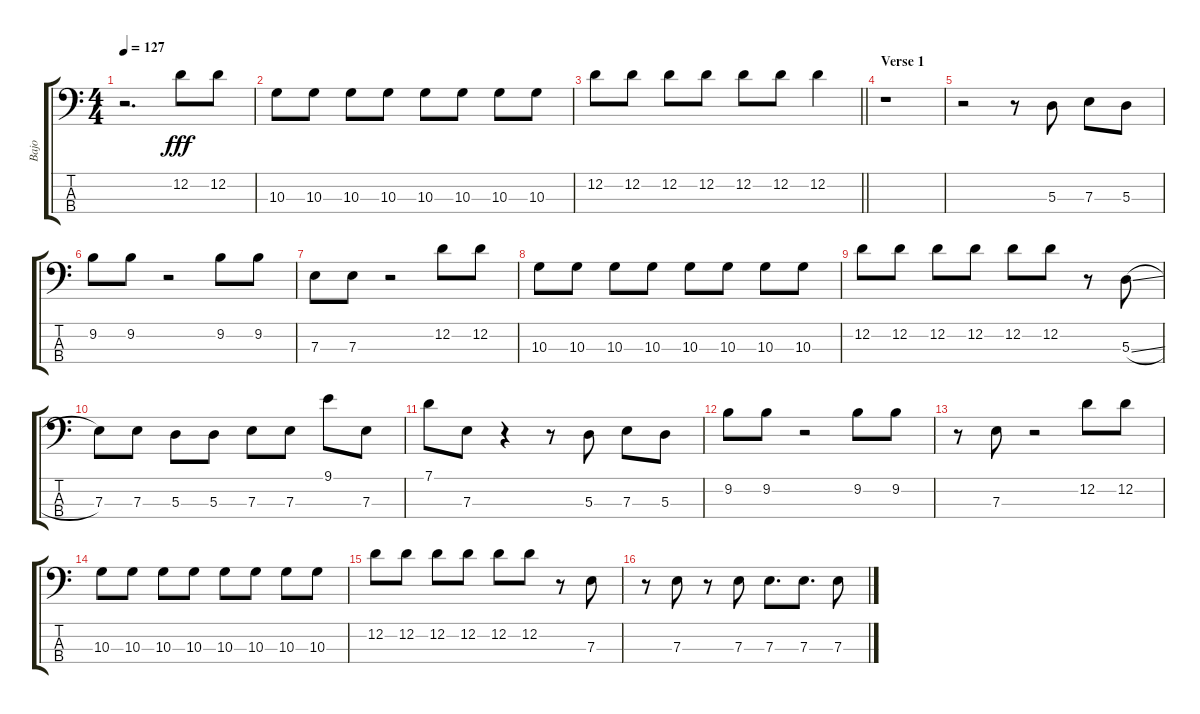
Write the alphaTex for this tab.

\track ("Bajo" "Bajo") {instrument electricbassfinger}
\staff {score tabs}
\tuning (G2 D2 A1 E1) {hide}
\ts (4 4)
\tempo 127
\clef f4
\ks c
r.2{d dy fff} 12.2.8 12.2.8 |
10.3.8 10.3.8 10.3.8 10.3.8 10.3.8 10.3.8 10.3.8 10.3.8 |
\barLineRight lightlight
12.2.8 12.2.8 12.2.8 12.2.8 12.2.8 12.2.8 12.2.4 |
\section ("" "Verse 1")
r.1 |
r.2 r.8 5.3.8 7.3.8 5.3.8 |
9.2.8 9.2.8 r.2 9.2.8 9.2.8 |
7.3.8 7.3.8 r.2 12.2.8 12.2.8 |
10.3.8 10.3.8 10.3.8 10.3.8 10.3.8 10.3.8 10.3.8 10.3.8 |
12.2.8 12.2.8 12.2.8 12.2.8 12.2.8 12.2.8 r.8 5.3{sl}.8 |
7.3.8 7.3.8 5.3.8 5.3.8 7.3.8 7.3.8 9.1.8 7.3.8 |
7.1.8 7.3.8 r.4 r.8 5.3.8 7.3.8 5.3.8 |
9.2.8 9.2.8 r.2 9.2.8 9.2.8 |
r.8 7.3.8 r.2 12.2.8 12.2.8 |
10.3.8 10.3.8 10.3.8 10.3.8 10.3.8 10.3.8 10.3.8 10.3.8 |
12.2.8 12.2.8 12.2.8 12.2.8 12.2.8 12.2.8 r.8 7.3.8 |
r.8 7.3.8 r.8 7.3.8 7.3.8{d} 7.3.8{d} 7.3.8
